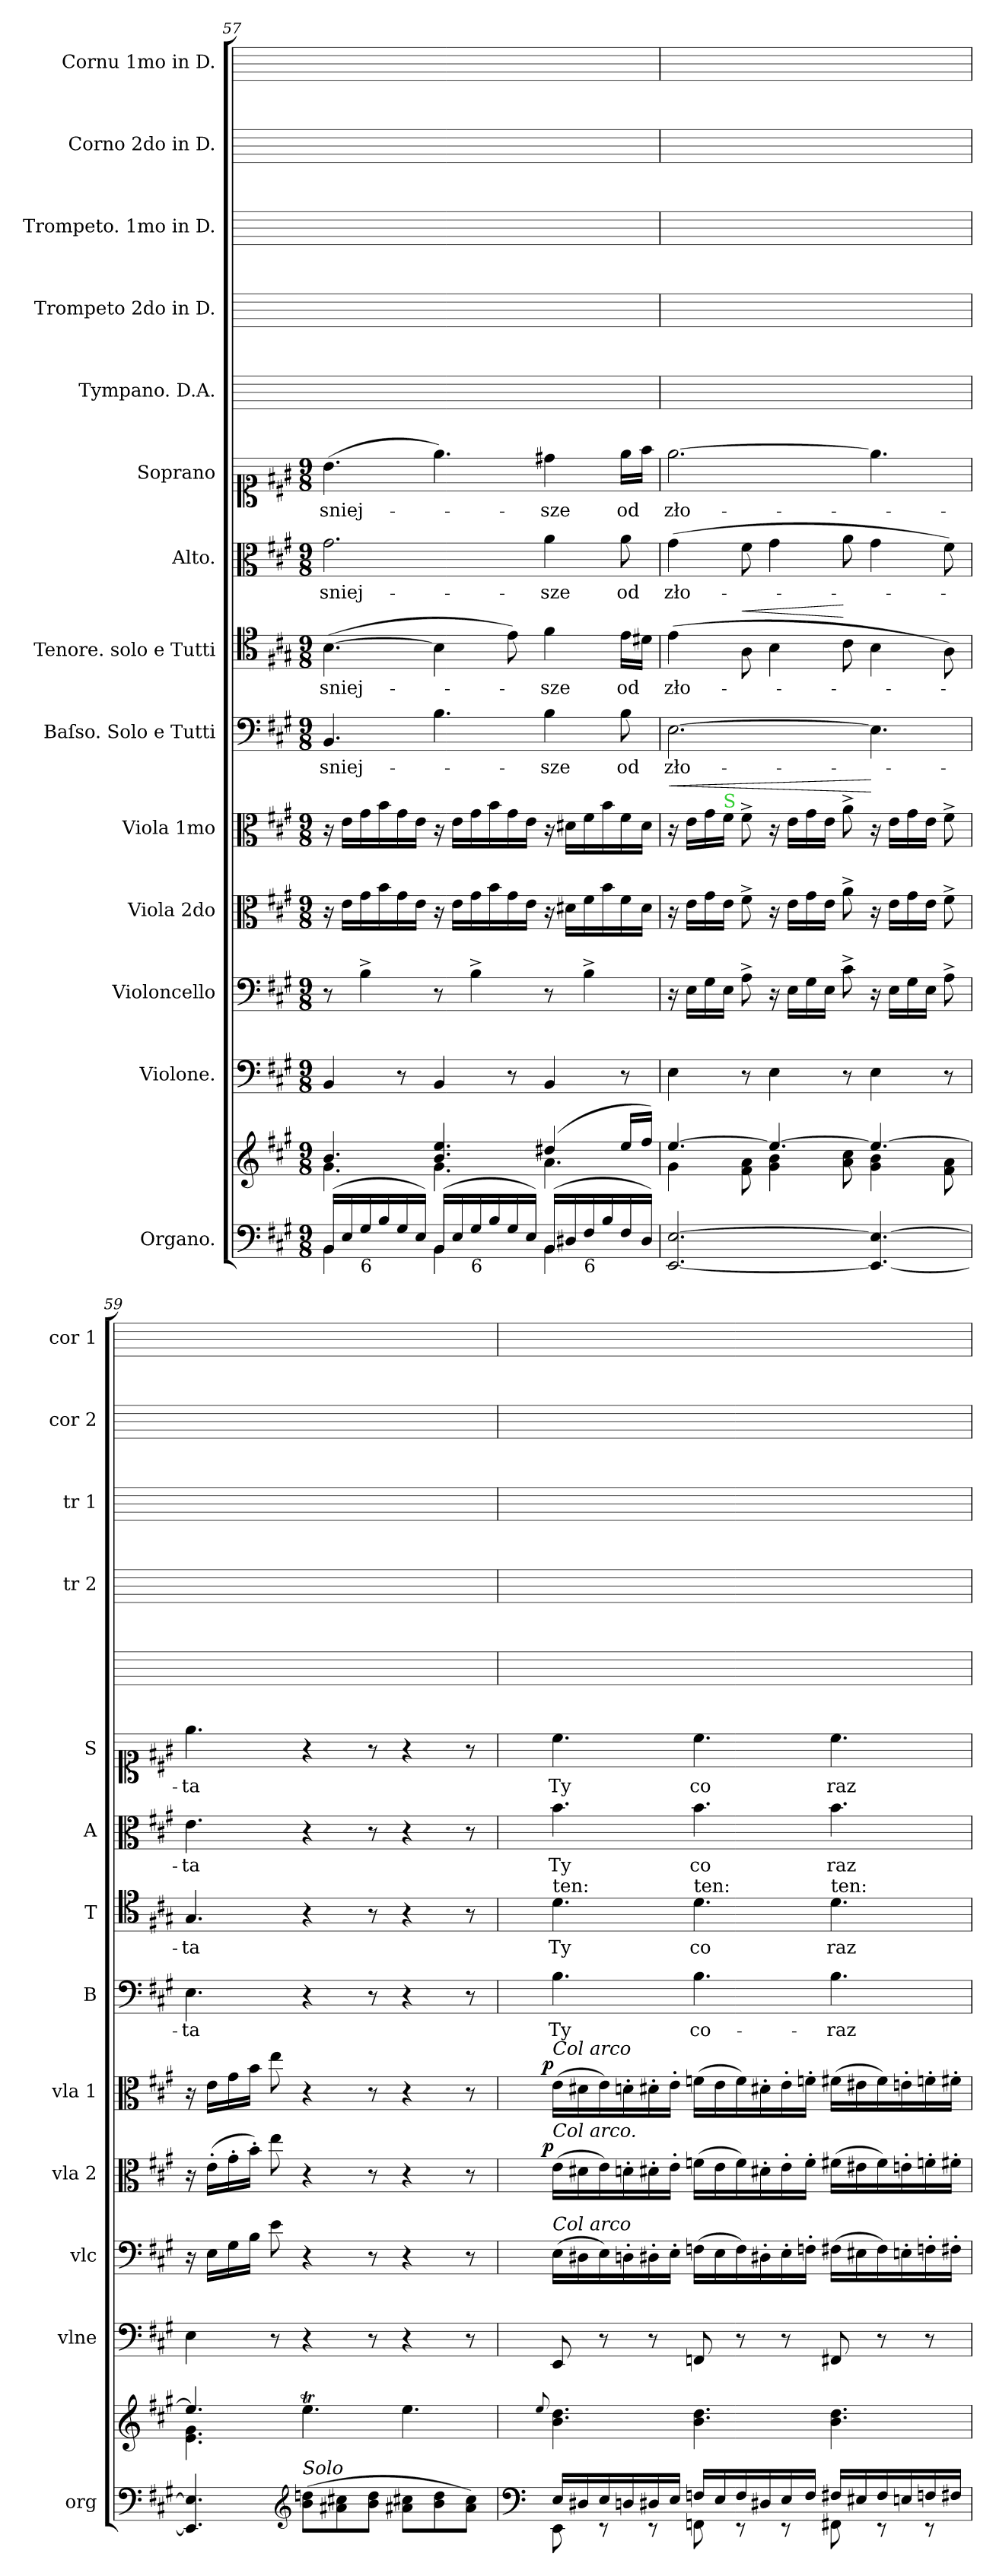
**kern	**kern	**kern	**kern	**kern	**dynam	**kern	**dynam	**kern	**text	**kern	**text	**dynam	**kern	**text	**kern	**text	**kern	**kern	**kern	**kern	**kern
*part14	*part14	*part13	*part12	*part11	*part11	*part10	*part10	*part9	*part9	*part8	*part8	*part8	*part7	*part7	*part6	*part6	*part5	*part4	*part3	*part2	*part1
*staff15	*staff14	*staff13	*staff12	*staff11	*staff11	*staff10	*staff10	*staff9	*staff9	*staff8	*staff8	*staff8	*staff7	*staff7	*staff6	*staff6	*staff5	*staff4	*staff3	*staff2	*staff1
*I"Organo.	*	*I"Violone.	*I"Violoncello	*I"Viola 2do	*	*I"Viola 1mo	*	*I"Baſso. Solo e Tutti	*	*I"Tenore. solo e Tutti	*	*	*I"Alto.	*	*I"Soprano	*	*I"Tympano. D.A.	*I"Trompeto 2do in D.	*I"Trompeto. 1mo in D.	*I"Corno 2do in D.	*I"Cornu 1mo in D.
*I'org	*	*I'vlne	*I'vlc	*I'vla 2	*	*I'vla 1	*	*I'B	*	*I'T	*	*	*I'A	*	*I'S	*	*	*I'tr 2	*I'tr 1	*I'cor 2	*I'cor 1
*clefF4	*clefG2	*clefF4	*clefF4	*clefC3	*	*clefC3	*	*clefF4	*	*clefC4	*	*	*clefC3	*	*clefC1	*	*	*	*	*	*
*k[f#c#g#]	*k[f#c#g#]	*k[f#c#g#]	*k[f#c#g#]	*k[f#c#g#]	*	*k[f#c#g#]	*	*k[f#c#g#]	*	*k[f#c#g#]	*	*	*k[f#c#g#]	*	*k[f#c#g#]	*	*	*	*	*	*
*A:	*A:	*A:	*A:	*A:	*	*A:	*	*A:	*	*A:	*	*	*A:	*	*A:	*	*	*	*	*	*
*M9/8	*M9/8	*M9/8	*M9/8	*M9/8	*	*M9/8	*	*M9/8	*	*M9/8	*	*	*M9/8	*	*M9/8	*	*	*	*	*	*
=57	=57	=57	=57	=57	=57	=57	=57	=57	=57	=57	=57	=57	=57	=57	=57	=57	=57	=57	=57	=57	=57
*^	*	*	*	*	*	*	*	*	*	*	*	*	*	*	*	*	*	*	*	*	*
!	!LO:N:vis=4	!	!	!	!	!	!	!	!	!	!	!	!	!	!	!	!	!	!	!	!	!
*	*	*^	*	*	*	*	*	*	*	*	*	*	*	*	*	*	*	*	*	*	*	*
(<16BB/LL	4.BB\	4.b/	4.g#\	4BB/	8r	16r	.	16r	.	4.BB/	-sniej-	([4.B\	-sniej-	.	2.g#\	-sniej-	(4.b\	-sniej-	8%9ryy	8%9ryy	8%9ryy	8%9ryy	8%9ryy
16E/	.	.	.	.	.	16e\LL	.	16e\LL	.	.	.	.	.	.	.	.	.	.	.	.	.	.	.
!LO:TX:b:t=6	!	!	!	!	!	!	!	!	!	!	!	!	!	!	!	!	!	!	!	!	!	!	!
16G#/	.	.	.	.	4B^\	16g#\	.	16g#\	.	.	.	.	.	.	.	.	.	.	.	.	.	.	.
16B/	.	.	.	.	.	16b\	.	16b\	.	.	.	.	.	.	.	.	.	.	.	.	.	.	.
16G#/	.	.	.	8r	.	16g#\	.	16g#\	.	.	.	.	.	.	.	.	.	.	.	.	.	.	.
16E/JJ)	.	.	.	.	.	16e\JJ	.	16e\JJ	.	.	.	.	.	.	.	.	.	.	.	.	.	.	.
!	!LO:N:vis=4	!	!	!	!	!	!	!	!	!	!	!	!	!	!	!	!	!	!	!	!	!	!
(<16BB/LL	4.BB\	4.b/ 4.ee/	4.g#\	4BB/	8r	16r	.	16r	.	4.B\	.	4B\]	.	.	.	.	4.ee\)	.	.	.	.	.	.
16E/	.	.	.	.	.	16e\LL	.	16e\LL	.	.	.	.	.	.	.	.	.	.	.	.	.	.	.
!LO:TX:b:t=6	!	!	!	!	!	!	!	!	!	!	!	!	!	!	!	!	!	!	!	!	!	!	!
16G#/	.	.	.	.	4B^\	16g#\	.	16g#\	.	.	.	.	.	.	.	.	.	.	.	.	.	.	.
16B/	.	.	.	.	.	16b\	.	16b\	.	.	.	.	.	.	.	.	.	.	.	.	.	.	.
16G#/	.	.	.	8r	.	16g#\	.	16g#\	.	.	.	8e\)	.	.	.	.	.	.	.	.	.	.	.
16E/JJ)	.	.	.	.	.	16e\JJ	.	16e\JJ	.	.	.	.	.	.	.	.	.	.	.	.	.	.	.
!	!LO:N:vis=4	!	!	!	!	!	!	!	!	!	!	!	!	!	!	!	!	!	!	!	!	!	!
(<16BB/LL	4.BB\	(<4dd#X/	4.a\	4BB/	8r	16r	.	16r	.	4B\	-sze	4f#\	-sze	.	4a\	-sze	4dd#X\	-sze	.	.	.	.	.
16D#X/	.	.	.	.	.	16d#X\LL	.	16d#X\LL	.	.	.	.	.	.	.	.	.	.	.	.	.	.	.
!LO:TX:b:t=6	!	!	!	!	!	!	!	!	!	!	!	!	!	!	!	!	!	!	!	!	!	!	!
16F#/	.	.	.	.	4B^\	16f#\	.	16f#\	.	.	.	.	.	.	.	.	.	.	.	.	.	.	.
16B/	.	.	.	.	.	16b\	.	16b\	.	.	.	.	.	.	.	.	.	.	.	.	.	.	.
16F#/	.	16ee/LL	.	8r	.	16f#\	.	16f#\	.	8B\	od	16e\LL	od	.	8a\	od	16ee\LL	od	.	.	.	.	.
16D#/JJ)	.	16ff#/JJ)	.	.	.	16d#\JJ	.	16d#\JJ	.	.	.	16d#X\JJ	.	.	.	.	16ff#\JJ	.	.	.	.	.	.
*v	*v	*	*	*	*	*	*	*	*	*	*	*	*	*	*	*	*	*	*	*	*	*	*
=58	=58	=58	=58	=58	=58	=58	=58	=58	=58	=58	=58	=58	=58	=58	=58	=58	=58	=58	=58	=58	=58	=58
!	!	!	!	!	!	!	!	!LO:HP:a	!	!	!	!	!	!	!	!	!	!	!	!	!	!
[2.EE/ [2.E/	[4.ee/	4g#\	4E\	16r	16r	.	16r	<	[2.E\	zło-	(4e\	zło-	.	(4g#\	zło-	[2.ee\	zło-	8%9ryy	8%9ryy	8%9ryy	8%9ryy	8%9ryy
.	.	.	.	16E\LL	16e\LL	.	16e\LL	.	.	.	.	.	.	.	.	.	.	.	.	.	.	.
.	.	.	.	16G#\	16g#\	.	16g#\	.	.	.	.	.	.	.	.	.	.	.	.	.	.	.
!	!	!	!	!	!	!	!LO:TX:a:color=limegreen:t=S	!	!	!	!	!	!	!	!	!	!	!	!	!	!	!
.	.	.	.	16E\JJ	16e\JJ	.	16f#\JJ	.	.	.	.	.	.	.	.	.	.	.	.	.	.	.
!	!	!	!	!	!	!	!	!	!	!	!	!	!LO:HP:a	!	!	!	!	!	!	!	!	!
.	.	8f#\ 8a\	8r	8A^\	8f#^\	.	8f#^\	.	.	.	8A\	.	<	8f#\	.	.	.	.	.	.	.	.
.	4.ee/_	4g#\ 4b\	4E\	16r	16r	.	16r	.	.	.	4B\	.	.	4g#\	.	.	.	.	.	.	.	.
.	.	.	.	16E\LL	16e\LL	.	16e\LL	.	.	.	.	.	.	.	.	.	.	.	.	.	.	.
.	.	.	.	16G#\	16g#\	.	16g#\	.	.	.	.	.	.	.	.	.	.	.	.	.	.	.
.	.	.	.	16E\JJ	16e\JJ	.	16e\JJ	.	.	.	.	.	.	.	.	.	.	.	.	.	.	.
.	.	8a\ 8cc#\	8r	8c#^\	8a^\	.	8a^\	.	.	.	8c#\	.	[	8a\	.	.	.	.	.	.	.	.
4.EE_/ 4.E_/	4.ee/_	4g#\ 4b\	4E\	16r	16r	.	16r	[	4.E\]	.	4B\	.	.	4g#\	.	4.ee\]	.	.	.	.	.	.
.	.	.	.	16E\LL	16e\LL	.	16e\LL	.	.	.	.	.	.	.	.	.	.	.	.	.	.	.
.	.	.	.	16G#\	16g#\	.	16g#\	.	.	.	.	.	.	.	.	.	.	.	.	.	.	.
.	.	.	.	16E\JJ	16e\JJ	.	16e\JJ	.	.	.	.	.	.	.	.	.	.	.	.	.	.	.
.	.	8f#\ 8a\	8r	8A^\	8f#^\	.	8f#^\	.	.	.	8A\)	.	.	8f#\)	.	.	.	.	.	.	.	.
=59	=59	=59	=59	=59	=59	=59	=59	=59	=59	=59	=59	=59	=59	=59	=59	=59	=59	=59	=59	=59	=59	=59
4.EE]/ 4.E]/	4.ee/]	4.e\ 4.g#\	4E\	16r	16r	.	16r	.	4.E\	-ta	4.G#/	-ta	.	4.e\	-ta	4.ee\	-ta	8%9ryy	8%9ryy	8%9ryy	8%9ryy	8%9ryy
.	.	.	.	16E\LL	(16e'\LL	.	16e\LL	.	.	.	.	.	.	.	.	.	.	.	.	.	.	.
.	.	.	.	16G#\	16g#'\	.	16g#\	.	.	.	.	.	.	.	.	.	.	.	.	.	.	.
.	.	.	.	16B\JJ	16b'\JJ)	.	16b\JJ	.	.	.	.	.	.	.	.	.	.	.	.	.	.	.
.	.	.	8r	8e\	8ee\	.	8ee\	.	.	.	.	.	.	.	.	.	.	.	.	.	.	.
*clefG2	*	*	*	*	*	*	*	*	*	*	*	*	*	*	*	*	*	*	*	*	*	*
!LO:TX:a:i:t=Solo	!	!	!	!	!	!	!	!	!	!	!	!	!	!	!	!	!	!	!	!	!	!
(8b\ 8ddn\L	4.eeT\	4ryy	4r	4r	4r	.	4r	.	4r	.	4r	.	.	4r	.	4r	.	.	.	.	.	.
8a#X\ 8cc#X\	.	.	.	.	.	.	.	.	.	.	.	.	.	.	.	.	.	.	.	.	.	.
8b\ 8dd\J	.	8ryy	8r	8r	8r	.	8r	.	8r	.	8r	.	.	8r	.	8r	.	.	.	.	.	.
8a#X\ 8cc#X\L	4.ee\	4ryy	4r	4r	4r	.	4r	.	4r	.	4r	.	.	4r	.	4r	.	.	.	.	.	.
8b\ 8dd\	.	.	.	.	.	.	.	.	.	.	.	.	.	.	.	.	.	.	.	.	.	.
8a#\ 8cc#\J)	.	8ryy	8r	8r	8r	.	8r	.	8r	.	8r	.	.	8r	.	8r	.	.	.	.	.	.
*	*v	*v	*	*	*	*	*	*	*	*	*	*	*	*	*	*	*	*	*	*	*	*
=60	=60	=60	=60	=60	=60	=60	=60	=60	=60	=60	=60	=60	=60	=60	=60	=60	=60	=60	=60	=60	=60
*clefF4	*	*	*	*	*	*	*	*	*	*	*	*	*	*	*	*	*	*	*	*	*
.	8qqee/	.	.	.	.	.	.	.	.	.	.	.	.	.	.	.	.	.	.	.	.
*^	*	*	*	*	*	*	*	*	*	*	*	*	*	*	*	*	*	*	*	*	*
!	!	!	!	!	!	!	!	!	!	!	!LO:TX:a:t=ten&colon;	!	!	!	!	!	!	!	!	!	!	!
!	!	!	!	!	!	!	!LO:TX:a:i:t=Col arco	!	!	!	!	!	!	!	!	!	!	!	!	!	!	!
!	!	!	!	!	!LO:TX:a:i:t=Col arco.	!	!	!	!	!	!	!	!	!	!	!	!	!	!	!	!	!
!	!	!	!	!LO:TX:a:i:t=Col arco	!	!	!	!	!	!	!	!	!	!	!	!	!	!	!	!	!	!
!	!	!	!	!	!	!LO:DY:a:rj	!	!LO:DY:a:rj	!	!	!	!	!	!	!	!	!	!	!	!	!	!
16E/LL	8EE\	4.bTTT\ 4.ddTTT\	8EE/	(16E\LL	(16e\LL	p	(16e\LL	p	4.B\	Ty	4.d\	Ty	.	4.b\	Ty	4.cc#\	Ty	8%9ryy	8%9ryy	8%9ryy	8%9ryy	8%9ryy
16D#X/	.	.	.	16D#X\	16d#X\	.	16d#X\	.	.	.	.	.	.	.	.	.	.	.	.	.	.	.
16E/	8r	.	8r	16E\)	16e\)	.	16e\)	.	.	.	.	.	.	.	.	.	.	.	.	.	.	.
16Dn/	.	.	.	16Dn'\	16dn'\	.	16dn'\	.	.	.	.	.	.	.	.	.	.	.	.	.	.	.
16D#X/	8r	.	8r	16D#X'\	16d#X'\	.	16d#X'\	.	.	.	.	.	.	.	.	.	.	.	.	.	.	.
16E/JJ	.	.	.	16E'\JJ	16e'\JJ	.	16e'\JJ	.	.	.	.	.	.	.	.	.	.	.	.	.	.	.
!	!	!	!	!	!	!	!	!	!	!	!LO:TX:a:t=ten&colon;	!	!	!	!	!	!	!	!	!	!	!
16Fn/LL	8FFn\	4.b\ 4.dd\	8FFn/	(16Fn\LL	(16fn\LL	.	(16fn\LL	.	4.B\	co-	4.d\	co	.	4.b\	co	4.cc#\	co	.	.	.	.	.
16E/	.	.	.	16E\	16e\	.	16e\	.	.	.	.	.	.	.	.	.	.	.	.	.	.	.
16F/	8r	.	8r	16F\)	16f\)	.	16f\)	.	.	.	.	.	.	.	.	.	.	.	.	.	.	.
16D#X/	.	.	.	16D#X'\	16d#X'\	.	16d#X'\	.	.	.	.	.	.	.	.	.	.	.	.	.	.	.
16E/	8r	.	8r	16E'\	16e'\	.	16e'\	.	.	.	.	.	.	.	.	.	.	.	.	.	.	.
16F/JJ	.	.	.	16Fn'\JJ	16f'\JJ	.	16fn'\JJ	.	.	.	.	.	.	.	.	.	.	.	.	.	.	.
!	!	!	!	!	!	!	!	!	!	!	!LO:TX:a:t=ten&colon;	!	!	!	!	!	!	!	!	!	!	!
16F#X/LL	8FF#X\	4.b\ 4.dd\	8FF#X/	(16F#X\LL	(16f#X\LL	.	(16f#X\LL	.	4.B\	-raz	4.d\	raz	.	4.b\	raz	4.cc#\	raz	.	.	.	.	.
16E#X/	.	.	.	16E#X\	16e#X\	.	16e#X\	.	.	.	.	.	.	.	.	.	.	.	.	.	.	.
16F#/	8r	.	8r	16F#\)	16f#\)	.	16f#\)	.	.	.	.	.	.	.	.	.	.	.	.	.	.	.
16En/	.	.	.	16En'\	16en'\	.	16en'\	.	.	.	.	.	.	.	.	.	.	.	.	.	.	.
16Fn/	8r	.	8r	16Fn'\	16fn'\	.	16fn'\	.	.	.	.	.	.	.	.	.	.	.	.	.	.	.
16F#X/JJ	.	.	.	16F#X'\JJ	16f#X'\JJ	.	16f#X'\JJ	.	.	.	.	.	.	.	.	.	.	.	.	.	.	.
*v	*v	*	*	*	*	*	*	*	*	*	*	*	*	*	*	*	*	*	*	*	*	*
=	=	=	=	=	=	=	=	=	=	=	=	=	=	=	=	=	=	=	=	=	=
*-	*-	*-	*-	*-	*-	*-	*-	*-	*-	*-	*-	*-	*-	*-	*-	*-	*-	*-	*-	*-	*-
